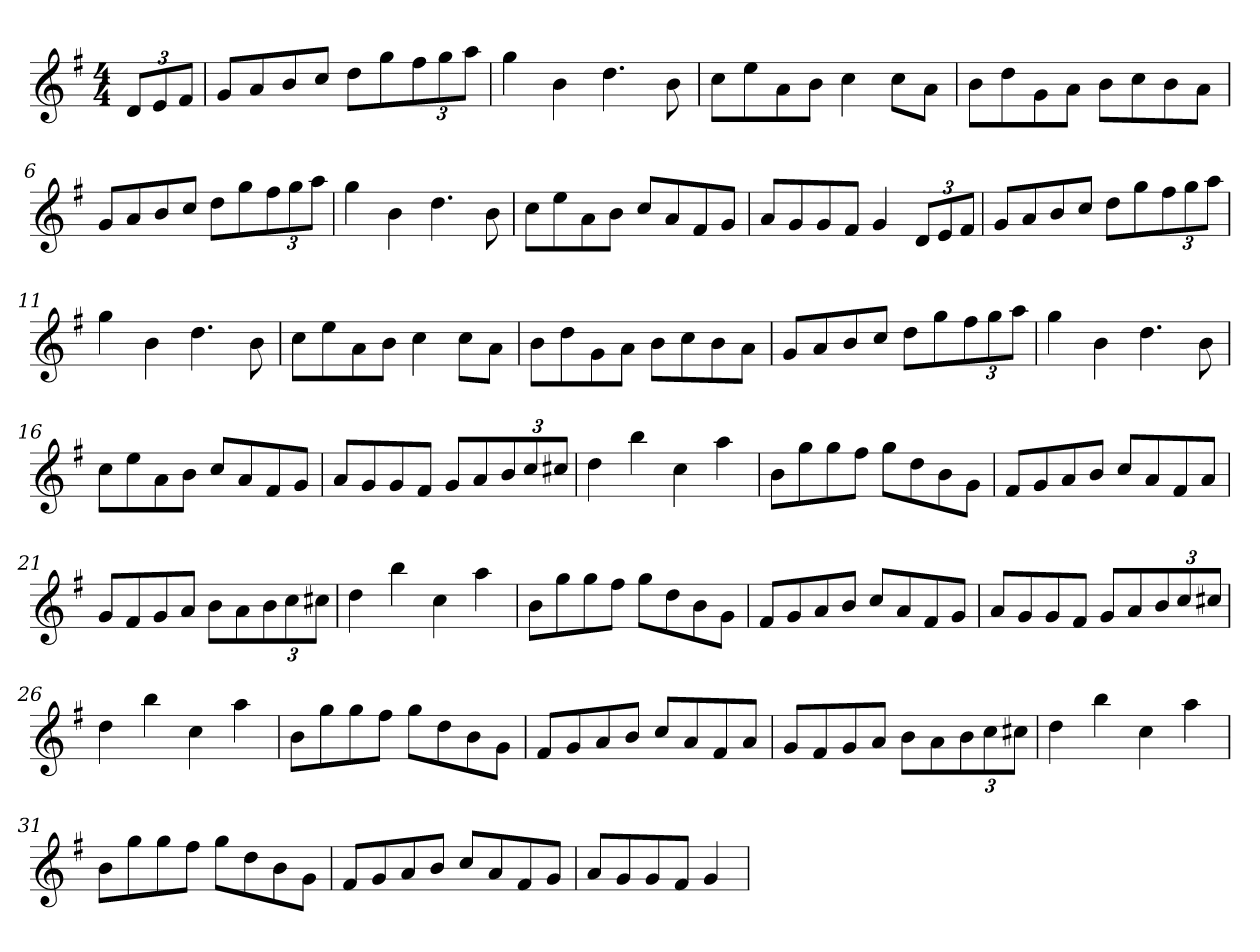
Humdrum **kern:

**kern
*part1
*staff1
*clefG2
*k[f#]
*G:
*M4/4
*Xbrackettup
=1
12d/L
12e/
12f#/J
=2
8g/L
8a/
8b/
8cc/J
8dd\L
8gg\
12ff#\
12gg\
12aa\J
=3
4gg\
4b\
4.dd\
8b\
=4
8cc\L
8ee\
8a\
8b\J
4cc\
8cc\L
8a\J
=5
8b\L
8dd\
8g\
8a\J
8b\L
8cc\
8b\
8a\J
=6
8g/L
8a/
8b/
8cc/J
8dd\L
8gg\
12ff#\
12gg\
12aa\J
!!LO:LB:g=z
=7
4gg\
4b\
4.dd\
8b\
=8
8cc\L
8ee\
8a\
8b\J
8cc/L
8a/
8f#/
8g/J
=9
8a/L
8g/
8g/
8f#/J
4g/
12d/L
12e/
12f#/J
=10
8g/L
8a/
8b/
8cc/J
8dd\L
8gg\
12ff#\
12gg\
12aa\J
=11
4gg\
4b\
4.dd\
8b\
=12
8cc\L
8ee\
8a\
8b\J
4cc\
8cc\L
8a\J
!!LO:LB:g=z
=13
8b\L
8dd\
8g\
8a\J
8b\L
8cc\
8b\
8a\J
=14
8g/L
8a/
8b/
8cc/J
8dd\L
8gg\
12ff#\
12gg\
12aa\J
=15
4gg\
4b\
4.dd\
8b\
=16
8cc\L
8ee\
8a\
8b\J
8cc/L
8a/
8f#/
8g/J
=17
8a/L
8g/
8g/
8f#/J
8g/L
8a/
12b/
12cc/
12cc#X/J
=18
4dd\
4bb\
4cc\
4aa\
!!LO:LB:g=z
=19
8b\L
8gg\
8gg\
8ff#\J
8gg\L
8dd\
8b\
8g\J
=20
8f#/L
8g/
8a/
8b/J
8cc/L
8a/
8f#/
8a/J
=21
8g/L
8f#/
8g/
8a/J
8b\L
8a\
12b\
12cc\
12cc#X\J
=22
4dd\
4bb\
4cc\
4aa\
=23
8b\L
8gg\
8gg\
8ff#\J
8gg\L
8dd\
8b\
8g\J
=24
8f#/L
8g/
8a/
8b/J
8cc/L
8a/
8f#/
8g/J
!!LO:LB:g=z
=25
8a/L
8g/
8g/
8f#/J
8g/L
8a/
12b/
12cc/
12cc#X/J
=26
4dd\
4bb\
4cc\
4aa\
=27
8b\L
8gg\
8gg\
8ff#\J
8gg\L
8dd\
8b\
8g\J
=28
8f#/L
8g/
8a/
8b/J
8cc/L
8a/
8f#/
8a/J
=29
8g/L
8f#/
8g/
8a/J
8b\L
8a\
12b\
12cc\
12cc#X\J
=30
4dd\
4bb\
4cc\
4aa\
!!LO:LB:g=z
=31
8b\L
8gg\
8gg\
8ff#\J
8gg\L
8dd\
8b\
8g\J
=32
8f#/L
8g/
8a/
8b/J
8cc/L
8a/
8f#/
8g/J
=33
8a/L
8g/
8g/
8f#/J
4g/
=
*-
